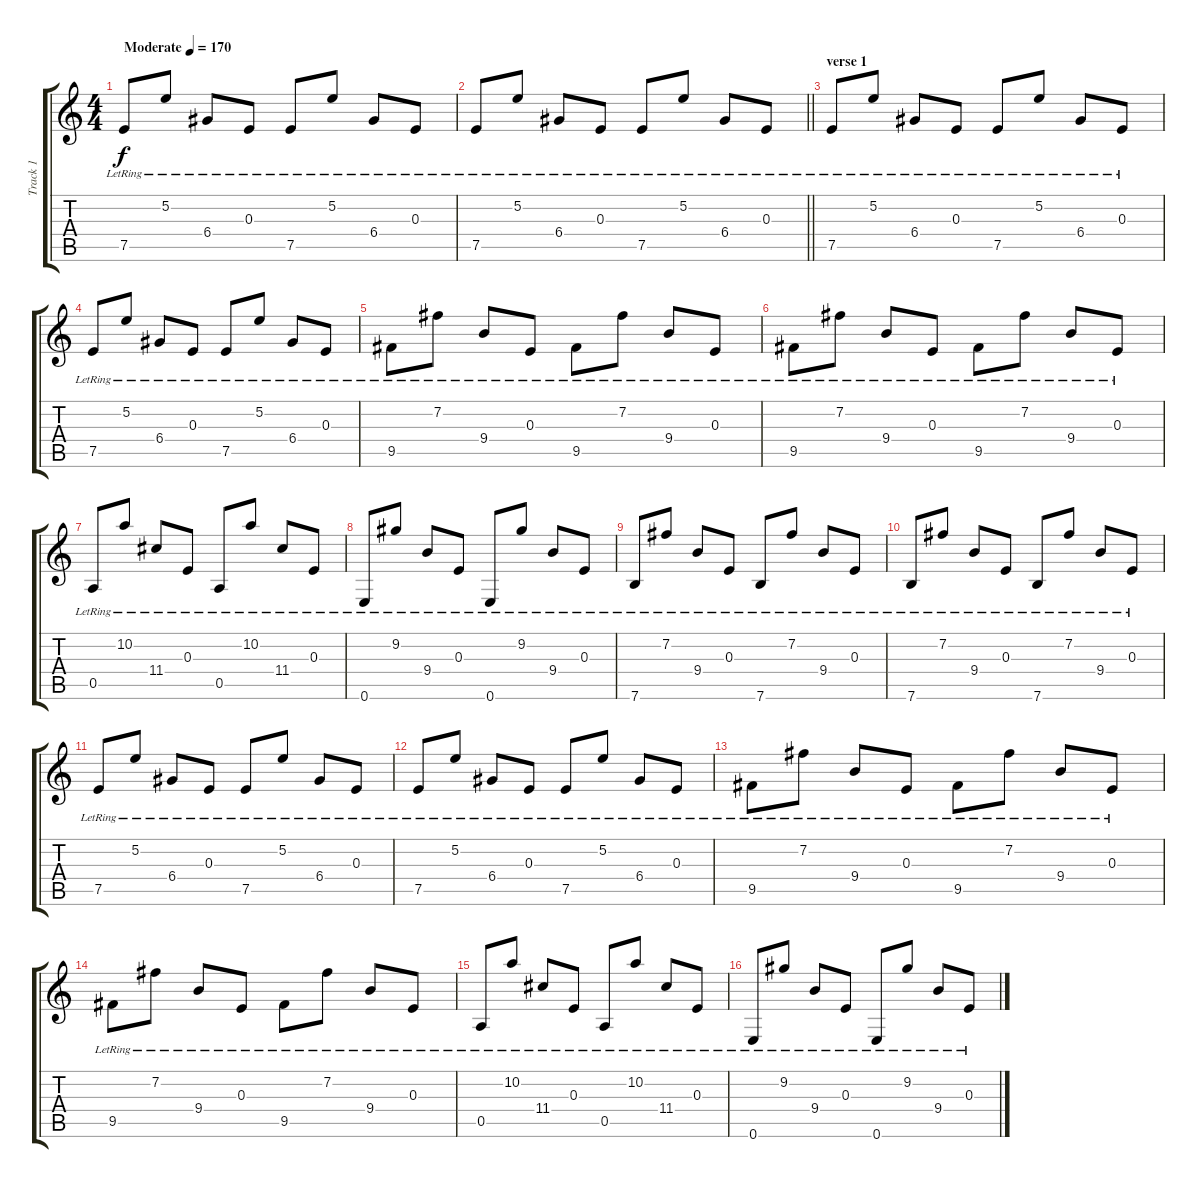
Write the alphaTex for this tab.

\track ("Track 1" "Track 1") {instrument acousticguitarsteel}
\staff {score tabs}
\tuning (E4 B3 E3 D3 A2 E2) {hide}
\ts (4 4)
\tempo (170 "Moderate")
\clef g2
\ks c
7.5{lr}.8{dy f instrument acousticguitarsteel} 5.2{lr}.8 6.4{lr}.8 0.3{lr}.8 7.5{lr}.8 5.2{lr}.8 6.4{lr}.8 0.3{lr}.8 |
\barLineRight lightlight
7.5{lr}.8 5.2{lr}.8 6.4{lr}.8 0.3{lr}.8 7.5{lr}.8 5.2{lr}.8 6.4{lr}.8 0.3{lr}.8 |
\section ("" "verse 1")
7.5{lr}.8 5.2{lr}.8 6.4{lr}.8 0.3{lr}.8 7.5{lr}.8 5.2{lr}.8 6.4{lr}.8 0.3{lr}.8 |
7.5{lr}.8 5.2{lr}.8 6.4{lr}.8 0.3{lr}.8 7.5{lr}.8 5.2{lr}.8 6.4{lr}.8 0.3{lr}.8 |
9.5{lr}.8 7.2{lr}.8 9.4{lr}.8 0.3{lr}.8 9.5{lr}.8 7.2{lr}.8 9.4{lr}.8 0.3{lr}.8 |
9.5{lr}.8 7.2{lr}.8 9.4{lr}.8 0.3{lr}.8 9.5{lr}.8 7.2{lr}.8 9.4{lr}.8 0.3{lr}.8 |
0.5{lr}.8 10.2{lr}.8 11.4{lr}.8 0.3{lr}.8 0.5{lr}.8 10.2{lr}.8 11.4{lr}.8 0.3{lr}.8 |
0.6{lr}.8 9.2{lr}.8 9.4{lr}.8 0.3{lr}.8 0.6{lr}.8 9.2{lr}.8 9.4{lr}.8 0.3{lr}.8 |
7.6{lr}.8 7.2{lr}.8 9.4{lr}.8 0.3{lr}.8 7.6{lr}.8 7.2{lr}.8 9.4{lr}.8 0.3{lr}.8 |
7.6{lr}.8 7.2{lr}.8 9.4{lr}.8 0.3{lr}.8 7.6{lr}.8 7.2{lr}.8 9.4{lr}.8 0.3{lr}.8 |
7.5{lr}.8 5.2{lr}.8 6.4{lr}.8 0.3{lr}.8 7.5{lr}.8 5.2{lr}.8 6.4{lr}.8 0.3{lr}.8 |
7.5{lr}.8 5.2{lr}.8 6.4{lr}.8 0.3{lr}.8 7.5{lr}.8 5.2{lr}.8 6.4{lr}.8 0.3{lr}.8 |
9.5{lr}.8 7.2{lr}.8 9.4{lr}.8 0.3{lr}.8 9.5{lr}.8 7.2{lr}.8 9.4{lr}.8 0.3{lr}.8 |
9.5{lr}.8 7.2{lr}.8 9.4{lr}.8 0.3{lr}.8 9.5{lr}.8 7.2{lr}.8 9.4{lr}.8 0.3{lr}.8 |
0.5{lr}.8 10.2{lr}.8 11.4{lr}.8 0.3{lr}.8 0.5{lr}.8 10.2{lr}.8 11.4{lr}.8 0.3{lr}.8 |
0.6{lr}.8 9.2{lr}.8 9.4{lr}.8 0.3{lr}.8 0.6{lr}.8 9.2{lr}.8 9.4{lr}.8 0.3{lr}.8
